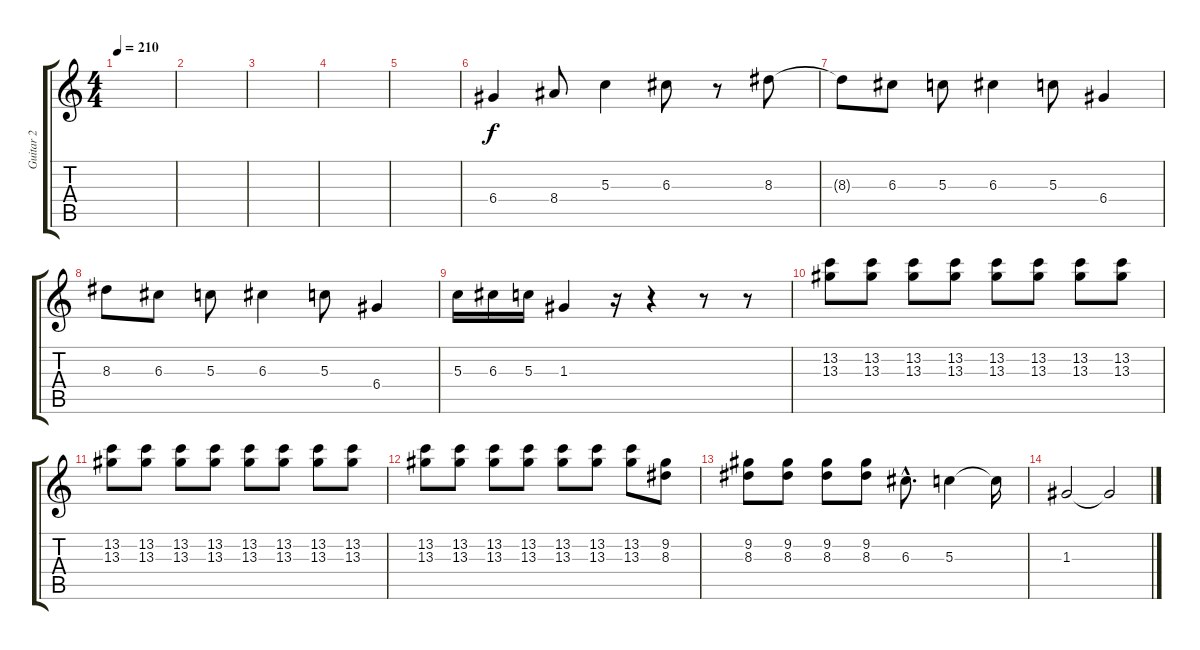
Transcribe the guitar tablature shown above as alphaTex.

\track ("Guitar 2" "Guitar 2") {instrument distortionguitar}
\staff {score tabs}
\tuning (E4 B3 G3 D3 A2 E2) {hide}
\ts (4 4)
\tempo 210
\clef g2
\ks c
|
|
|
|
|
6.4.4 8.4.8 5.3.4 6.3.8 r.8 8.3.8 |
8.3{t}.8 6.3.8 5.3.8 6.3.4 5.3.8 6.4.4 |
8.3.8 6.3.8 5.3.8 6.3.4 5.3.8 6.4.4 |
5.3.16 6.3.16 5.3.16 1.3.4 r.16 r.4 r.8 r.8 |
(13.2 13.3).8 (13.2 13.3).8 (13.2 13.3).8 (13.2 13.3).8 (13.2 13.3).8 (13.2 13.3).8 (13.2 13.3).8 (13.2 13.3).8 |
(13.2 13.3).8 (13.2 13.3).8 (13.2 13.3).8 (13.2 13.3).8 (13.2 13.3).8 (13.2 13.3).8 (13.2 13.3).8 (13.2 13.3).8 |
(13.2 13.3).8 (13.2 13.3).8 (13.2 13.3).8 (13.2 13.3).8 (13.2 13.3).8 (13.2 13.3).8 (13.2 13.3).8 (9.2 8.3).8 |
(9.2 8.3).8 (9.2 8.3).8 (9.2 8.3).8 (9.2 8.3).8 6.3{hac}.8{d} 5.3.4 5.3{t}.16 |
1.3.2 1.3{t}.2
